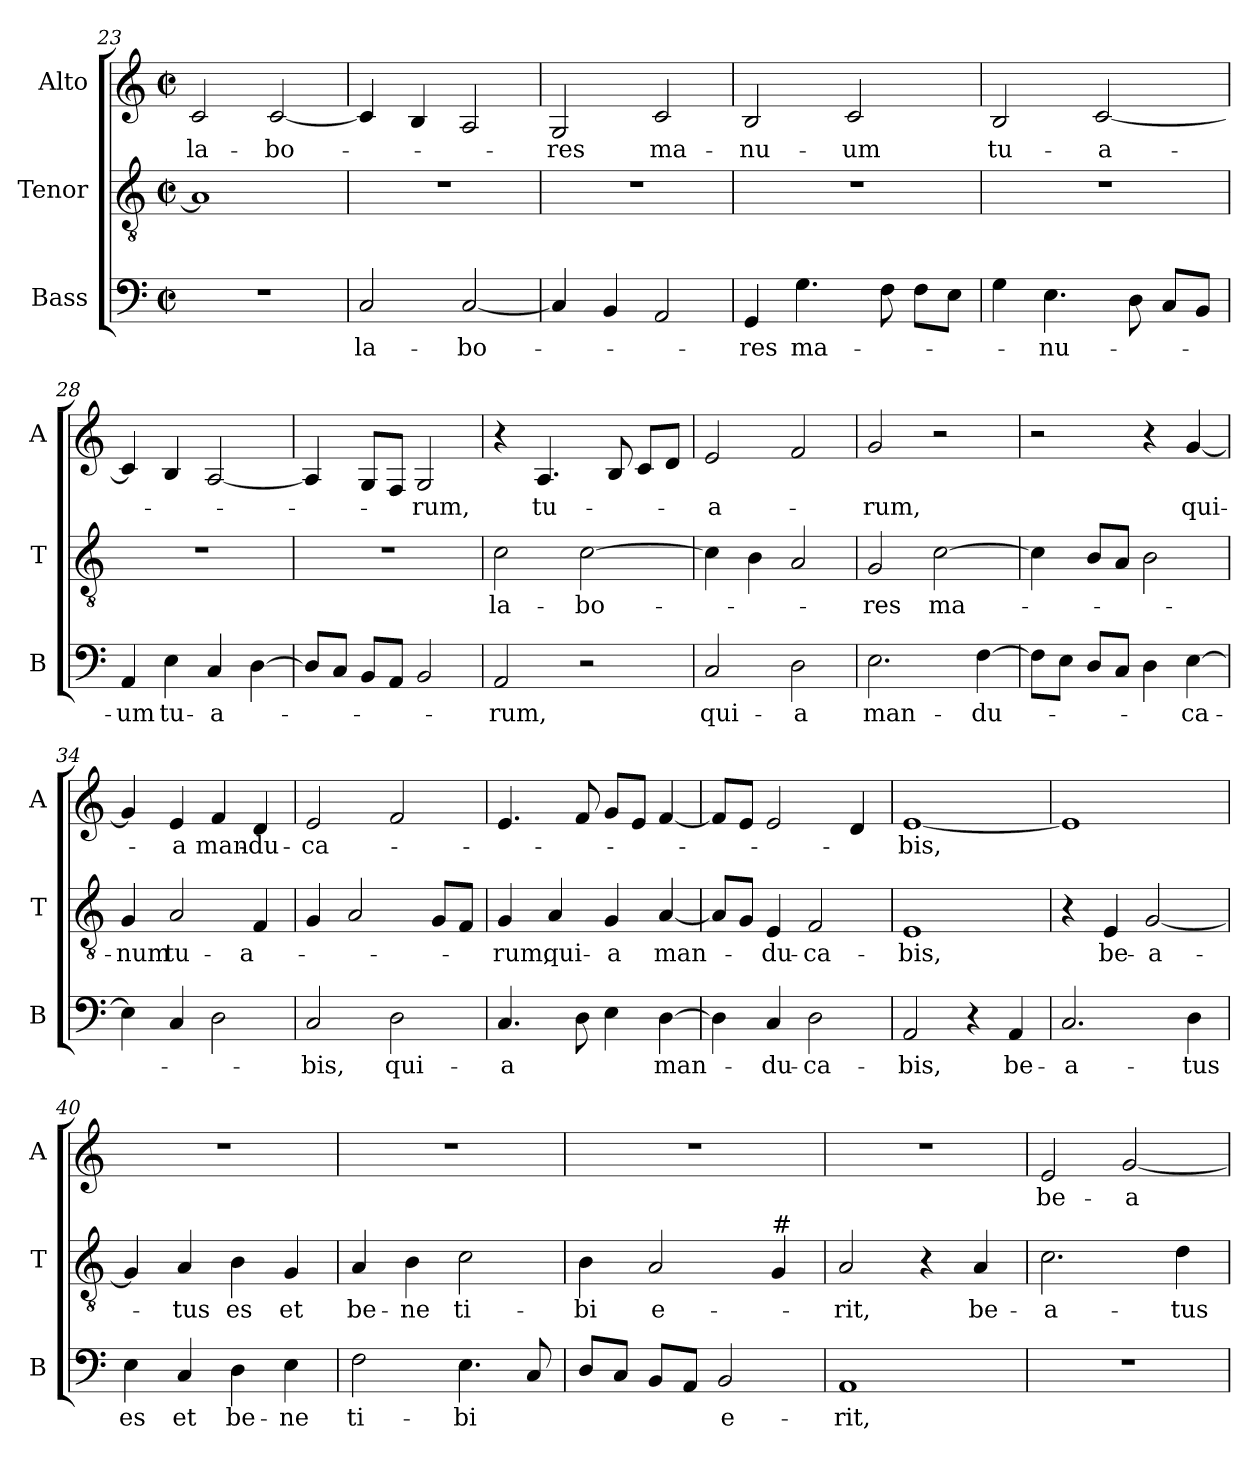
**kern	**text	**kern	**text	**kern	**text
*part3	*part3	*part2	*part2	*part1	*part1
*staff3	*staff3	*staff2	*staff2	*staff1	*staff1
*I"Bass	*	*I"Tenor	*	*I"Alto	*
*I'B	*	*I'T	*	*I'A	*
*clefF4	*	*clefGv2	*	*clefG2	*
*k[]	*	*k[]	*	*k[]	*
*C:	*	*C:	*	*C:	*
*M2/2	*	*M2/2	*	*M2/2	*
*met(c|)	*	*met(c|)	*	*met(c|)	*
=23	=23	=23	=23	=23	=23
!	!	!	!	!	!LO:LY:b
1r	.	1A]	.	2c/	la-
!	!	!	!	!	!LO:LY:b
.	.	.	.	[2c/	-bo-
=24	=24	=24	=24	=24	=24
!	!LO:LY:b	!	!	!	!
2C/	la-	1r	.	4c/]	.
.	.	.	.	4B/	.
!	!LO:LY:b	!	!	!	!
[2C/	-bo-	.	.	2A/	.
!!LO:LB:g=z
=25	=25	=25	=25	=25	=25
!	!	!	!	!	!LO:LY:b
4C/]	.	1r	.	2G/	-res
4BB/	.	.	.	.	.
!	!	!	!	!	!LO:LY:b
2AA/	.	.	.	2c/	ma-
=26	=26	=26	=26	=26	=26
!	!LO:LY:b	!	!	!	!LO:LY:b
4GG/	-res	1r	.	2B/	-nu-
!	!LO:LY:b	!	!	!	!
4.G\	ma-	.	.	.	.
!	!	!	!	!	!LO:LY:b
.	.	.	.	2c/	-um
8F\	.	.	.	.	.
8F\L	.	.	.	.	.
8E\J	.	.	.	.	.
=27	=27	=27	=27	=27	=27
!	!	!	!	!	!LO:LY:b
4G\	.	1r	.	2B/	tu-
!	!LO:LY:b	!	!	!	!
4.E\	-nu-	.	.	.	.
!	!	!	!	!	!LO:LY:b
.	.	.	.	[2c/	-a-
8D\	.	.	.	.	.
8C/L	.	.	.	.	.
8BB/J	.	.	.	.	.
=28	=28	=28	=28	=28	=28
!	!LO:LY:b	!	!	!	!
4AA/	-um	1r	.	4c/]	.
!	!LO:LY:b	!	!	!	!
4E\	tu-	.	.	4B/	.
!	!LO:LY:b	!	!	!	!
4C/	-a-	.	.	[2A/	.
[4D\	.	.	.	.	.
=29	=29	=29	=29	=29	=29
8D/L]	.	1r	.	4A/]	.
8C/J	.	.	.	.	.
8BB/L	.	.	.	8G/L	.
8AA/J	.	.	.	8F/J	.
!	!	!	!	!	!LO:LY:b
2BB/	.	.	.	2G/	-rum,
=30	=30	=30	=30	=30	=30
!	!LO:LY:b	!	!LO:LY:b	!	!
2AA/	-rum,	2c\	la-	4r	.
!	!	!	!	!	!LO:LY:b
.	.	.	.	4.A/	tu-
!	!	!	!LO:LY:b	!	!
2r	.	[2c\	-bo-	.	.
.	.	.	.	8B/	.
.	.	.	.	8c/L	.
.	.	.	.	8d/J	.
!!LO:LB:g=z
=31	=31	=31	=31	=31	=31
!	!LO:LY:b	!	!	!	!LO:LY:b
2C/	qui-	4c\]	.	2e/	-a-
.	.	4B\	.	.	.
!	!LO:LY:b	!	!	!	!
2D\	-a	2A/	.	2f/	.
=32	=32	=32	=32	=32	=32
!	!LO:LY:b	!	!LO:LY:b	!	!LO:LY:b
2.E\	man-	2G/	-res	2g/	-rum,
!	!	!	!LO:LY:b	!	!
.	.	[2c\	ma-	2r	.
!	!LO:LY:b	!	!	!	!
[4F\	-du-	.	.	.	.
=33	=33	=33	=33	=33	=33
8F\L]	.	4c\]	.	2r	.
8E\J	.	.	.	.	.
8D/L	.	8B/L	.	.	.
8C/J	.	8A/J	.	.	.
4D\	.	2B\	.	4r	.
!	!LO:LY:b	!	!	!	!LO:LY:b
[4E\	-ca-	.	.	[4g/	qui-
=34	=34	=34	=34	=34	=34
!	!	!	!LO:LY:b	!	!
4E\]	.	4G/	-num	4g/]	.
!	!	!	!LO:LY:b	!	!LO:LY:b
4C/	.	2A/	tu-	4e/	-a
!	!	!	!	!	!LO:LY:b
2D\	.	.	.	4f/	man-
!	!	!	!LO:LY:b	!	!LO:LY:b
.	.	4F/	-a-	4d/	-du-
=35	=35	=35	=35	=35	=35
!	!LO:LY:b	!	!	!	!LO:LY:b
2C/	-bis,	4G/	.	2e/	-ca-
.	.	2A/	.	.	.
!	!LO:LY:b	!	!	!	!
2D\	qui-	.	.	2f/	.
.	.	8G/L	.	.	.
.	.	8F/J	.	.	.
=36	=36	=36	=36	=36	=36
!	!LO:LY:b	!	!LO:LY:b	!	!
4.C/	-a	4G/	-rum,	4.e/	.
!	!	!	!LO:LY:b	!	!
.	.	4A/	qui-	.	.
8D\	.	.	.	8f/	.
!	!	!	!LO:LY:b	!	!
4E\	.	4G/	-a	8g/L	.
.	.	.	.	8e/J	.
!	!LO:LY:b	!	!LO:LY:b	!	!
[4D\	man-	[4A/	man-	[4f/	.
!!LO:LB:g=z
=37	=37	=37	=37	=37	=37
4D\]	.	8A/L]	.	8f/L]	.
.	.	8G/J	.	8e/J	.
!	!LO:LY:b	!	!LO:LY:b	!	!
4C/	-du-	4E/	-du-	2e/	.
!	!LO:LY:b	!	!LO:LY:b	!	!
2D\	-ca-	2F/	-ca-	.	.
.	.	.	.	4d/	.
=38	=38	=38	=38	=38	=38
!	!LO:LY:b	!	!LO:LY:b	!	!LO:LY:b
2AA/	-bis,	1E	-bis,	[1e	-bis,
4r	.	.	.	.	.
!	!LO:LY:b	!	!	!	!
4AA/	be-	.	.	.	.
=39	=39	=39	=39	=39	=39
!	!LO:LY:b	!	!	!	!
2.C/	-a-	4r	.	1e]	.
!	!	!	!LO:LY:b	!	!
.	.	4E/	be-	.	.
!	!	!	!LO:LY:b	!	!
.	.	[2G/	-a-	.	.
!	!LO:LY:b	!	!	!	!
4D\	-tus	.	.	.	.
=40	=40	=40	=40	=40	=40
!	!LO:LY:b	!	!	!	!
4E\	es	4G/]	.	1r	.
!	!LO:LY:b	!	!LO:LY:b	!	!
4C/	et	4A/	-tus	.	.
!	!LO:LY:b	!	!LO:LY:b	!	!
4D\	be-	4B\	es	.	.
!	!LO:LY:b	!	!LO:LY:b	!	!
4E\	-ne	4G/	et	.	.
=41	=41	=41	=41	=41	=41
!	!LO:LY:b	!	!LO:LY:b	!	!
2F\	ti-	4A/	be-	1r	.
!	!	!	!LO:LY:b	!	!
.	.	4B\	-ne	.	.
!	!LO:LY:b	!	!LO:LY:b	!	!
4.E\	-bi	2c\	ti-	.	.
8C/	.	.	.	.	.
=42	=42	=42	=42	=42	=42
!	!	!	!LO:LY:b	!	!
8D/L	.	4B\	-bi	1r	.
8C/J	.	.	.	.	.
!	!	!	!LO:LY:b	!	!
8BB/L	.	2A/	e-	.	.
8AA/J	.	.	.	.	.
!	!LO:LY:b	!	!	!	!
2BB/	e-	.	.	.	.
!	!	!LO:TX:a:t=#	!	!	!
.	.	4G/	.	.	.
!!LO:PB:g=z
=43	=43	=43	=43	=43	=43
!	!LO:LY:b	!	!LO:LY:b	!	!
1AA	-rit,	2A/	-rit,	1r	.
.	.	4r	.	.	.
!	!	!	!LO:LY:b	!	!
.	.	4A/	be-	.	.
=44	=44	=44	=44	=44	=44
!	!	!	!LO:LY:b	!	!LO:LY:b
1r	.	2.c\	-a-	2e/	be-
!	!	!	!	!	!LO:LY:b
.	.	.	.	[2g/	-a-
!	!	!	!LO:LY:b	!	!
.	.	4d\	-tus	.	.
=	=	=	=	=	=
*-	*-	*-	*-	*-	*-
